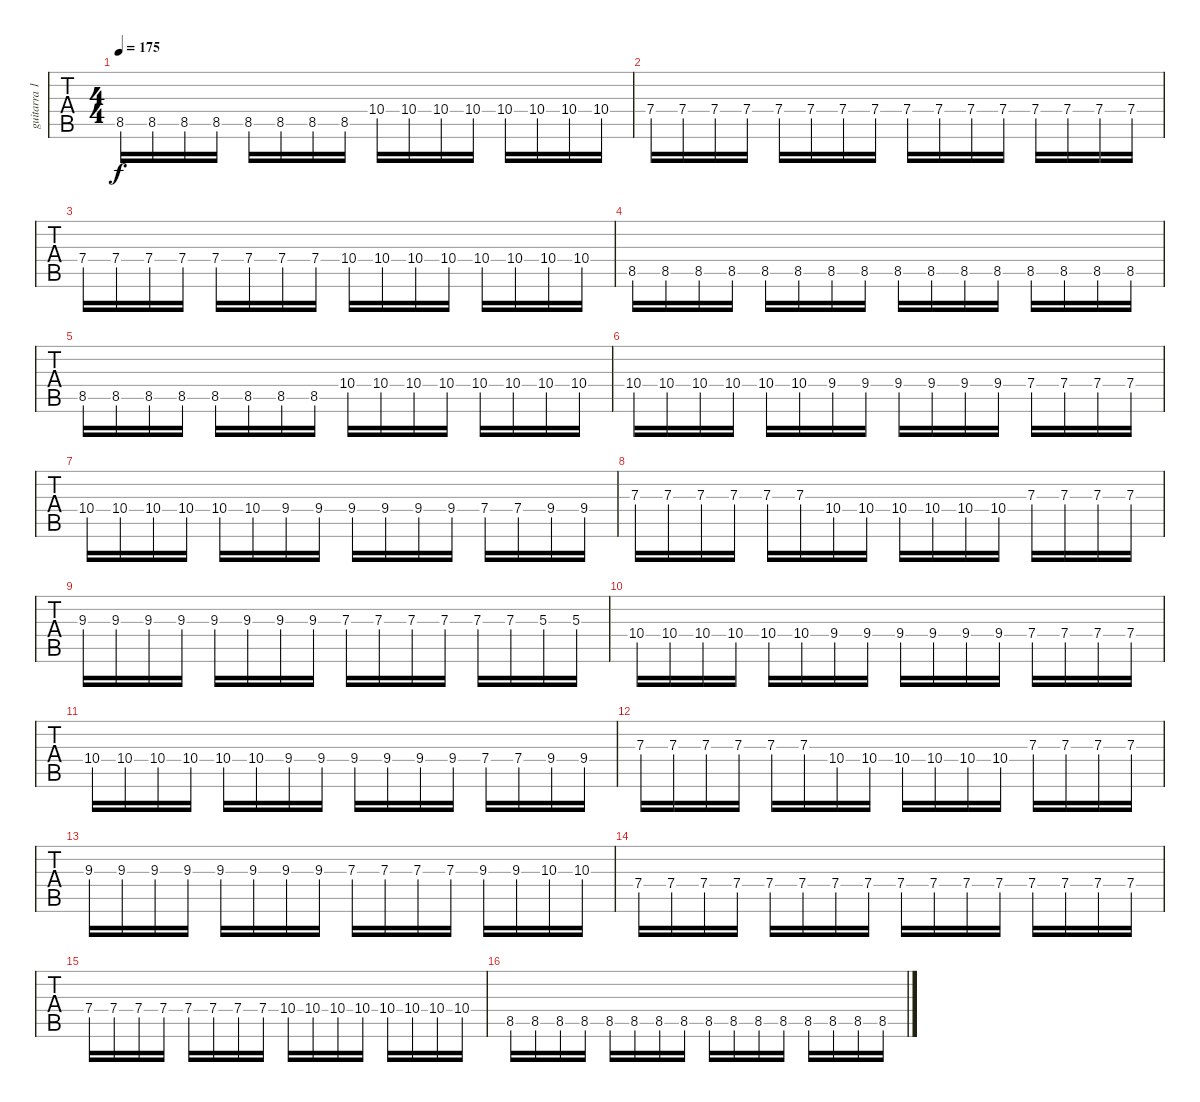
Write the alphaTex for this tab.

\track ("guitarra 1" "guitarra 1") {instrument distortionguitar}
\staff {tabs}
\tuning (C4 G3 Eb3 Bb2 F2 C2) {hide}
\ts (4 4)
\tempo 175
\clef g2
\ks c
8.5.16{dy f} 8.5.16 8.5.16 8.5.16 8.5.16 8.5.16 8.5.16 8.5.16 10.4.16 10.4.16 10.4.16 10.4.16 10.4.16 10.4.16 10.4.16 10.4.16 |
7.4.16 7.4.16 7.4.16 7.4.16 7.4.16 7.4.16 7.4.16 7.4.16 7.4.16 7.4.16 7.4.16 7.4.16 7.4.16 7.4.16 7.4.16 7.4.16 |
7.4.16 7.4.16 7.4.16 7.4.16 7.4.16 7.4.16 7.4.16 7.4.16 10.4.16 10.4.16 10.4.16 10.4.16 10.4.16 10.4.16 10.4.16 10.4.16 |
8.5.16 8.5.16 8.5.16 8.5.16 8.5.16 8.5.16 8.5.16 8.5.16 8.5.16 8.5.16 8.5.16 8.5.16 8.5.16 8.5.16 8.5.16 8.5.16 |
8.5.16 8.5.16 8.5.16 8.5.16 8.5.16 8.5.16 8.5.16 8.5.16 10.4.16 10.4.16 10.4.16 10.4.16 10.4.16 10.4.16 10.4.16 10.4.16 |
10.4.16 10.4.16 10.4.16 10.4.16 10.4.16 10.4.16 9.4.16 9.4.16 9.4.16 9.4.16 9.4.16 9.4.16 7.4.16 7.4.16 7.4.16 7.4.16 |
10.4.16 10.4.16 10.4.16 10.4.16 10.4.16 10.4.16 9.4.16 9.4.16 9.4.16 9.4.16 9.4.16 9.4.16 7.4.16 7.4.16 9.4.16 9.4.16 |
7.3.16 7.3.16 7.3.16 7.3.16 7.3.16 7.3.16 10.4.16 10.4.16 10.4.16 10.4.16 10.4.16 10.4.16 7.3.16 7.3.16 7.3.16 7.3.16 |
9.3.16 9.3.16 9.3.16 9.3.16 9.3.16 9.3.16 9.3.16 9.3.16 7.3.16 7.3.16 7.3.16 7.3.16 7.3.16 7.3.16 5.3.16 5.3.16 |
10.4.16 10.4.16 10.4.16 10.4.16 10.4.16 10.4.16 9.4.16 9.4.16 9.4.16 9.4.16 9.4.16 9.4.16 7.4.16 7.4.16 7.4.16 7.4.16 |
10.4.16 10.4.16 10.4.16 10.4.16 10.4.16 10.4.16 9.4.16 9.4.16 9.4.16 9.4.16 9.4.16 9.4.16 7.4.16 7.4.16 9.4.16 9.4.16 |
7.3.16 7.3.16 7.3.16 7.3.16 7.3.16 7.3.16 10.4.16 10.4.16 10.4.16 10.4.16 10.4.16 10.4.16 7.3.16 7.3.16 7.3.16 7.3.16 |
9.3.16 9.3.16 9.3.16 9.3.16 9.3.16 9.3.16 9.3.16 9.3.16 7.3.16 7.3.16 7.3.16 7.3.16 9.3.16 9.3.16 10.3.16 10.3.16 |
7.4.16 7.4.16 7.4.16 7.4.16 7.4.16 7.4.16 7.4.16 7.4.16 7.4.16 7.4.16 7.4.16 7.4.16 7.4.16 7.4.16 7.4.16 7.4.16 |
7.4.16 7.4.16 7.4.16 7.4.16 7.4.16 7.4.16 7.4.16 7.4.16 10.4.16 10.4.16 10.4.16 10.4.16 10.4.16 10.4.16 10.4.16 10.4.16 |
8.5.16 8.5.16 8.5.16 8.5.16 8.5.16 8.5.16 8.5.16 8.5.16 8.5.16 8.5.16 8.5.16 8.5.16 8.5.16 8.5.16 8.5.16 8.5.16
